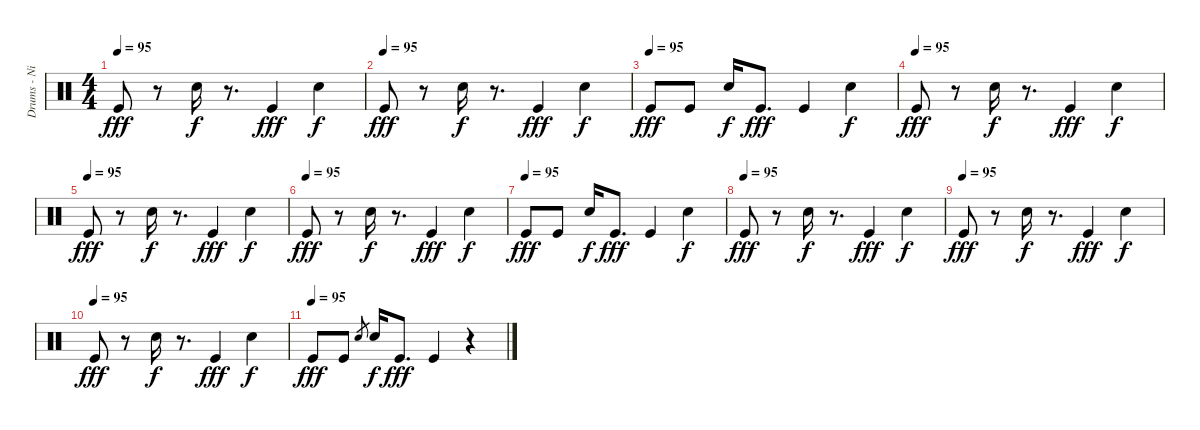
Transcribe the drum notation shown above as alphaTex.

\track ("Drums - Nick Manson" "Drums - Ni") {instrument percussion}
\staff {score}
\articulation defaults
\ts (4 4)
\tempo 95
\clef neutral
\ks c "Kick (hit)".8{dy fff}
r.8 "Snare (hit) 2".16{dy f} r.8{d} "Kick (hit)".4{dy fff} "Snare (hit) 2".4{dy f} |
\tempo (95)
"Kick (hit)".8{dy fff} r.8 "Snare (hit) 2".16{dy f} r.8{d} "Kick (hit)".4{dy fff} "Snare (hit) 2".4{dy f} |
\tempo (95)
"Kick (hit)".8{dy fff} "Kick (hit)".8 "Snare (hit) 2".16{dy f} "Kick (hit)".8{d dy fff} "Kick (hit)".4 "Snare (hit) 2".4{dy f} |
\tempo (95)
"Kick (hit)".8{dy fff} r.8 "Snare (hit) 2".16{dy f} r.8{d} "Kick (hit)".4{dy fff} "Snare (hit) 2".4{dy f} |
\tempo (95)
"Kick (hit)".8{dy fff} r.8 "Snare (hit) 2".16{dy f} r.8{d} "Kick (hit)".4{dy fff} "Snare (hit) 2".4{dy f} |
\tempo (95)
"Kick (hit)".8{dy fff} r.8 "Snare (hit) 2".16{dy f} r.8{d} "Kick (hit)".4{dy fff} "Snare (hit) 2".4{dy f} |
\tempo (95)
"Kick (hit)".8{dy fff} "Kick (hit)".8 "Snare (hit) 2".16{dy f} "Kick (hit)".8{d dy fff} "Kick (hit)".4 "Snare (hit) 2".4{dy f} |
\tempo (95)
"Kick (hit)".8{dy fff} r.8 "Snare (hit) 2".16{dy f} r.8{d} "Kick (hit)".4{dy fff} "Snare (hit) 2".4{dy f} |
\tempo (95)
"Kick (hit)".8{dy fff} r.8 "Snare (hit) 2".16{dy f} r.8{d} "Kick (hit)".4{dy fff} "Snare (hit) 2".4{dy f} |
\tempo (95)
"Kick (hit)".8{dy fff} r.8 "Snare (hit) 2".16{dy f} r.8{d} "Kick (hit)".4{dy fff} "Snare (hit) 2".4{dy f} |
\tempo (95)
"Kick (hit)".8{dy fff} "Kick (hit)".8 "Snare (hit) 2".8{gr} "Snare (hit) 2".16{dy f} "Kick (hit)".8{d dy fff} "Kick (hit)".4 r.4
